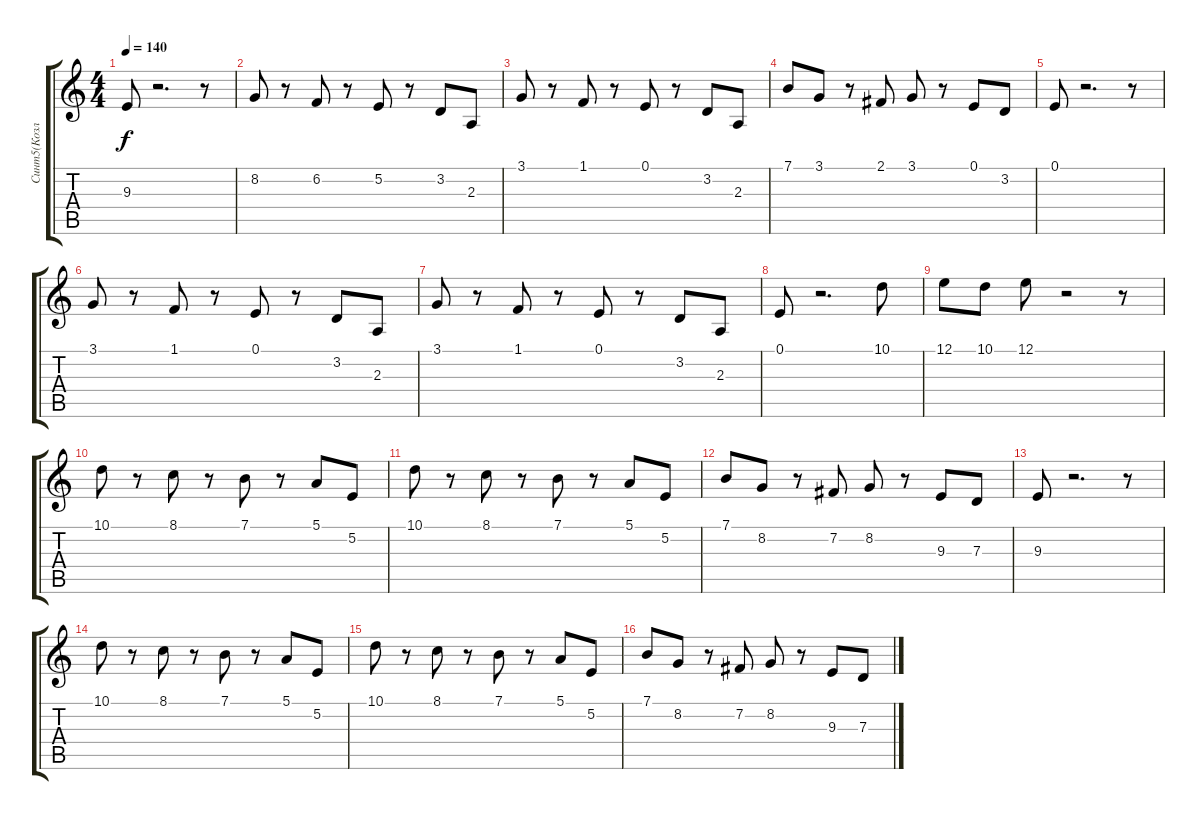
\track ("Синт5(Козлов)" "Синт5(Козл") {instrument fx4atmosphere}
\staff {score tabs}
\tuning (E4 B3 G3 D3 A2 E2) {hide}
\ts (4 4)
\tempo 140
\clef g2
\ks c
9.3.8{dy f} r.2{d} r.8 |
8.2.8 r.8 6.2.8 r.8 5.2.8 r.8 3.2.8 2.3.8 |
3.1.8 r.8 1.1.8 r.8 0.1.8 r.8 3.2.8 2.3.8 |
7.1.8 3.1.8 r.8 2.1.8 3.1.8 r.8 0.1.8 3.2.8 |
0.1.8 r.2{d} r.8 |
3.1.8 r.8 1.1.8 r.8 0.1.8 r.8 3.2.8 2.3.8 |
3.1.8 r.8 1.1.8 r.8 0.1.8 r.8 3.2.8 2.3.8 |
0.1.8 r.2{d} 10.1.8 |
12.1.8 10.1.8 12.1.8 r.2 r.8 |
10.1.8 r.8 8.1.8 r.8 7.1.8 r.8 5.1.8 5.2.8 |
10.1.8 r.8 8.1.8 r.8 7.1.8 r.8 5.1.8 5.2.8 |
7.1.8 8.2.8 r.8 7.2.8 8.2.8 r.8 9.3.8 7.3.8 |
9.3.8 r.2{d} r.8 |
10.1.8 r.8 8.1.8 r.8 7.1.8 r.8 5.1.8 5.2.8 |
10.1.8 r.8 8.1.8 r.8 7.1.8 r.8 5.1.8 5.2.8 |
7.1.8 8.2.8 r.8 7.2.8 8.2.8 r.8 9.3.8 7.3.8
